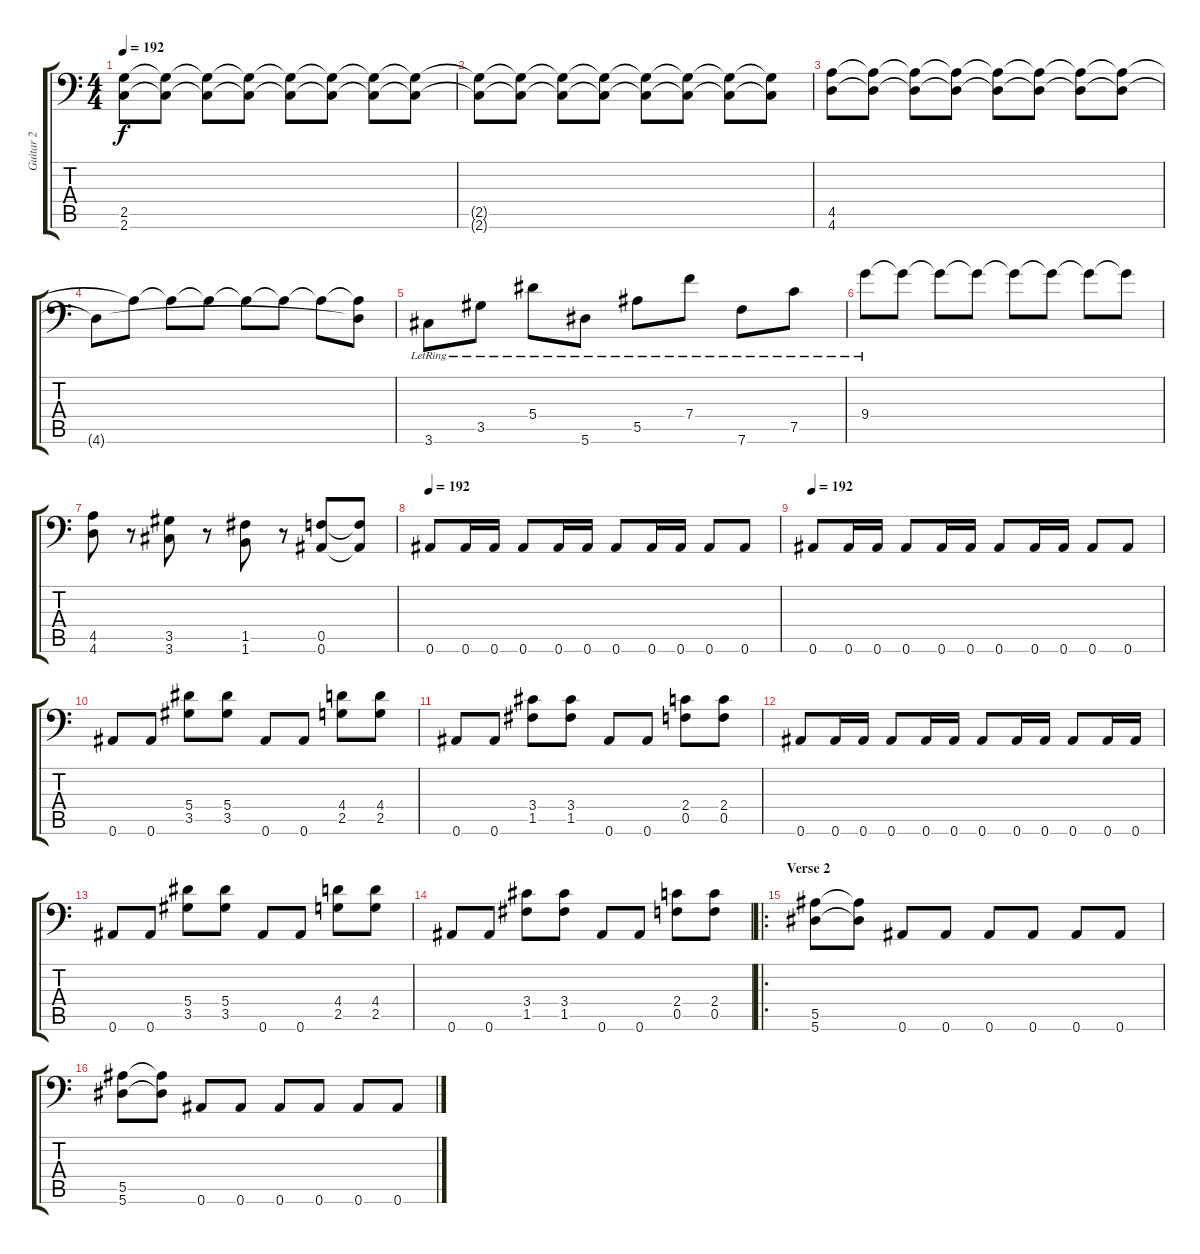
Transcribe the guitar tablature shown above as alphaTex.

\track ("Guitar 2" "Guitar 2") {instrument overdrivenguitar}
\staff {score tabs}
\tuning (C4 G3 Eb3 Bb2 F2 Bb1) {hide}
\ts (4 4)
\tempo 192
\clef f4
\ks c
(2.5 2.6).8{dy f} (2.5{t} 2.6{t}).8 (2.5{t} 2.6{t}).8 (2.5{t} 2.6{t}).8 (2.5{t} 2.6{t}).8 (2.5{t} 2.6{t}).8 (2.5{t} 2.6{t}).8 (2.5{t} 2.6{t}).8 |
(2.5{t} 2.6{t}).8 (2.5{t} 2.6{t}).8 (2.5{t} 2.6{t}).8 (2.5{t} 2.6{t}).8 (2.5{t} 2.6{t}).8 (2.5{t} 2.6{t}).8 (2.5{t} 2.6{t}).8 (2.5{t} 2.6{t}).8 |
(4.5 4.6).8 (4.5{t} 4.6{t}).8 (4.5{t} 4.6{t}).8 (4.5{t} 4.6{t}).8 (4.5{t} 4.6{t}).8 (4.5{t} 4.6{t}).8 (4.5{t} 4.6{t}).8 (4.5{t} 4.6{t}).8 |
4.6{t}.8 4.5{t}.8 4.5{t}.8 4.5{t}.8 4.5{t}.8 4.5{t}.8 4.5{t}.8 (4.5{t} 4.6{t}).8 |
3.6{lr}.8 3.5{lr}.8 5.4{lr}.8 5.6{lr}.8 5.5{lr}.8 7.4{lr}.8 7.6{lr}.8 7.5{lr}.8 |
9.4{lr}.8 9.4{t}.8 9.4{t}.8 9.4{t}.8 9.4{t}.8 9.4{t}.8 9.4{t}.8 9.4{t}.8 |
(4.5 4.6).8 r.8 (3.5 3.6).8 r.8 (1.5 1.6).8 r.8 (0.5 0.6).8 (0.5{t} 0.6{t}).8 |
\tempo 192
0.6.8 0.6.16 0.6.16 0.6.8 0.6.16 0.6.16 0.6.8 0.6.16 0.6.16 0.6.8 0.6.8 |
\tempo 192
0.6.8 0.6.16 0.6.16 0.6.8 0.6.16 0.6.16 0.6.8 0.6.16 0.6.16 0.6.8 0.6.8 |
0.6.8 0.6.8 (5.4 3.5).8 (5.4 3.5).8 0.6.8 0.6.8 (4.4 2.5).8 (4.4 2.5).8 |
0.6.8 0.6.8 (3.4 1.5).8 (3.4 1.5).8 0.6.8 0.6.8 (2.4 0.5).8 (2.4 0.5).8 |
0.6.8 0.6.16 0.6.16 0.6.8 0.6.16 0.6.16 0.6.8 0.6.16 0.6.16 0.6.8 0.6.16 0.6.16 |
0.6.8 0.6.8 (5.4 3.5).8 (5.4 3.5).8 0.6.8 0.6.8 (4.4 2.5).8 (4.4 2.5).8 |
0.6.8 0.6.8 (3.4 1.5).8 (3.4 1.5).8 0.6.8 0.6.8 (2.4 0.5).8 (2.4 0.5).8 |
\ro
\section ("" "Verse 2")
(5.5 5.6).8 (5.5{t} 5.6{t}).8 0.6.8 0.6.8 0.6.8 0.6.8 0.6.8 0.6.8 |
(5.5 5.6).8 (5.5{t} 5.6{t}).8 0.6.8 0.6.8 0.6.8 0.6.8 0.6.8 0.6.8
